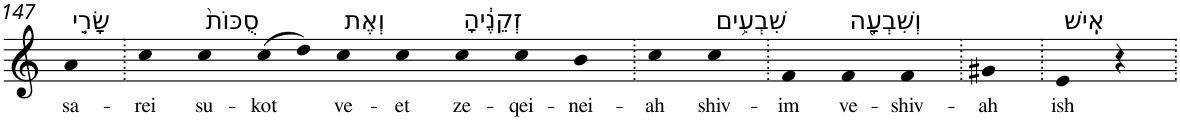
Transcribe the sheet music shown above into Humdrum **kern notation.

**kern	**text
*part1	*part1
*staff1	*staff1
*I"Piano	*
*I'Pno	*
!!LO:PB:g=z
*clefG2	*
*k[]	*
=147	=147
!LO:TX:a:t=שָׂרֵ֤י	!
!	!LO:LY:b
4a	sa-
=148.	=148.
!	!LO:LY:b
4cc	-rei
!LO:TX:a:t=סֻכּוֹת֙	!
!	!LO:LY:b
4cc	su-
!	!LO:LY:b
(>8cc	-kot
8dd)	.
!LO:TX:a:t=וְאֶת	!
!	!LO:LY:b
4cc	ve-
!	!LO:LY:b
4cc	-et
!LO:TX:a:t=זְקֵנֶ֔יהָ	!
!	!LO:LY:b
4cc	ze-
!	!LO:LY:b
4cc	-qei-
!	!LO:LY:b
4b	-nei-
=149.	=149.
!	!LO:LY:b
4cc	-ah
!LO:TX:a:t=שִׁבְעִ֥ים	!
!	!LO:LY:b
4cc	shiv-
=150.	=150.
!	!LO:LY:b
4f	-im
!LO:TX:a:t=וְשִׁבְעָ֖ה	!
!	!LO:LY:b
4f	ve-
!	!LO:LY:b
4f	-shiv-
=151.	=151.
!	!LO:LY:b
4g#X	-ah
=152.	=152.
!LO:TX:a:t=אִֽישׁ	!
!	!LO:LY:b
4e	ish
4r	.
=.	=.
*-	*-
